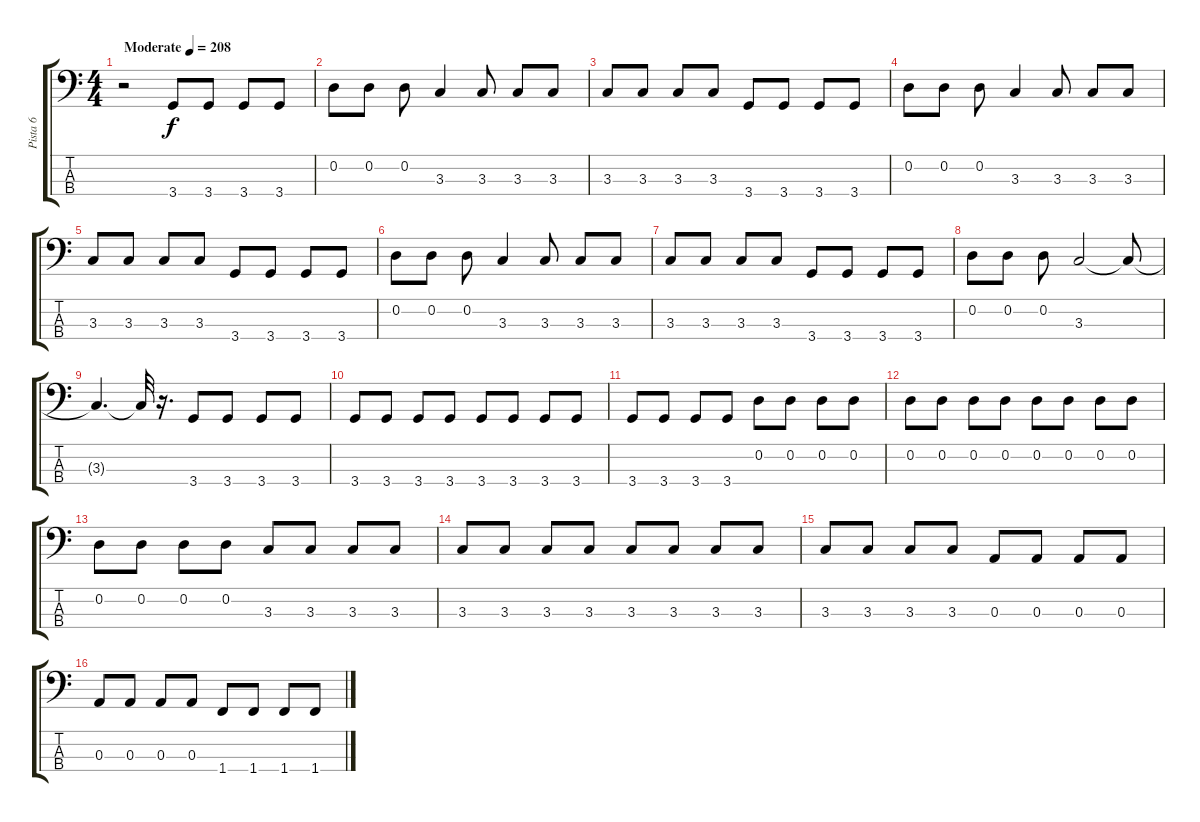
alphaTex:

\track ("Pista 6" "Pista 6") {instrument fretlessbass}
\staff {score tabs}
\tuning (G2 D2 A1 E1) {hide}
\ts (4 4)
\tempo (208 "Moderate")
\clef f4
\ks c
r.2{dy f instrument fretlessbass} 3.4.8 3.4.8{volume 15} 3.4.8{volume 15} 3.4.8 |
0.2.8 0.2.8 0.2.8 3.3.4 3.3.8 3.3.8 3.3.8 |
3.3.8 3.3.8 3.3.8 3.3.8 3.4.8 3.4.8 3.4.8 3.4.8 |
0.2.8 0.2.8 0.2.8 3.3.4 3.3.8 3.3.8 3.3.8 |
3.3.8 3.3.8 3.3.8 3.3.8 3.4.8 3.4.8 3.4.8 3.4.8 |
0.2.8 0.2.8 0.2.8 3.3.4 3.3.8 3.3.8 3.3.8 |
3.3.8 3.3.8 3.3.8 3.3.8 3.4.8 3.4.8 3.4.8 3.4.8 |
0.2.8 0.2.8 0.2.8 3.3.2 3.3{t}.8 |
3.3{t}.4{d} 3.3{t}.32 r.16{d} 3.4.8 3.4.8 3.4.8 3.4.8 |
3.4.8 3.4.8 3.4.8 3.4.8 3.4.8 3.4.8 3.4.8 3.4.8 |
3.4.8 3.4.8 3.4.8 3.4.8 0.2.8 0.2.8 0.2.8 0.2.8 |
0.2.8 0.2.8 0.2.8 0.2.8 0.2.8 0.2.8 0.2.8 0.2.8 |
0.2.8 0.2.8 0.2.8 0.2.8 3.3.8 3.3.8 3.3.8 3.3.8 |
3.3.8 3.3.8 3.3.8 3.3.8 3.3.8 3.3.8 3.3.8 3.3.8 |
3.3.8 3.3.8 3.3.8 3.3.8 0.3.8 0.3.8 0.3.8 0.3.8 |
0.3.8 0.3.8 0.3.8 0.3.8 1.4.8 1.4.8 1.4.8 1.4.8
